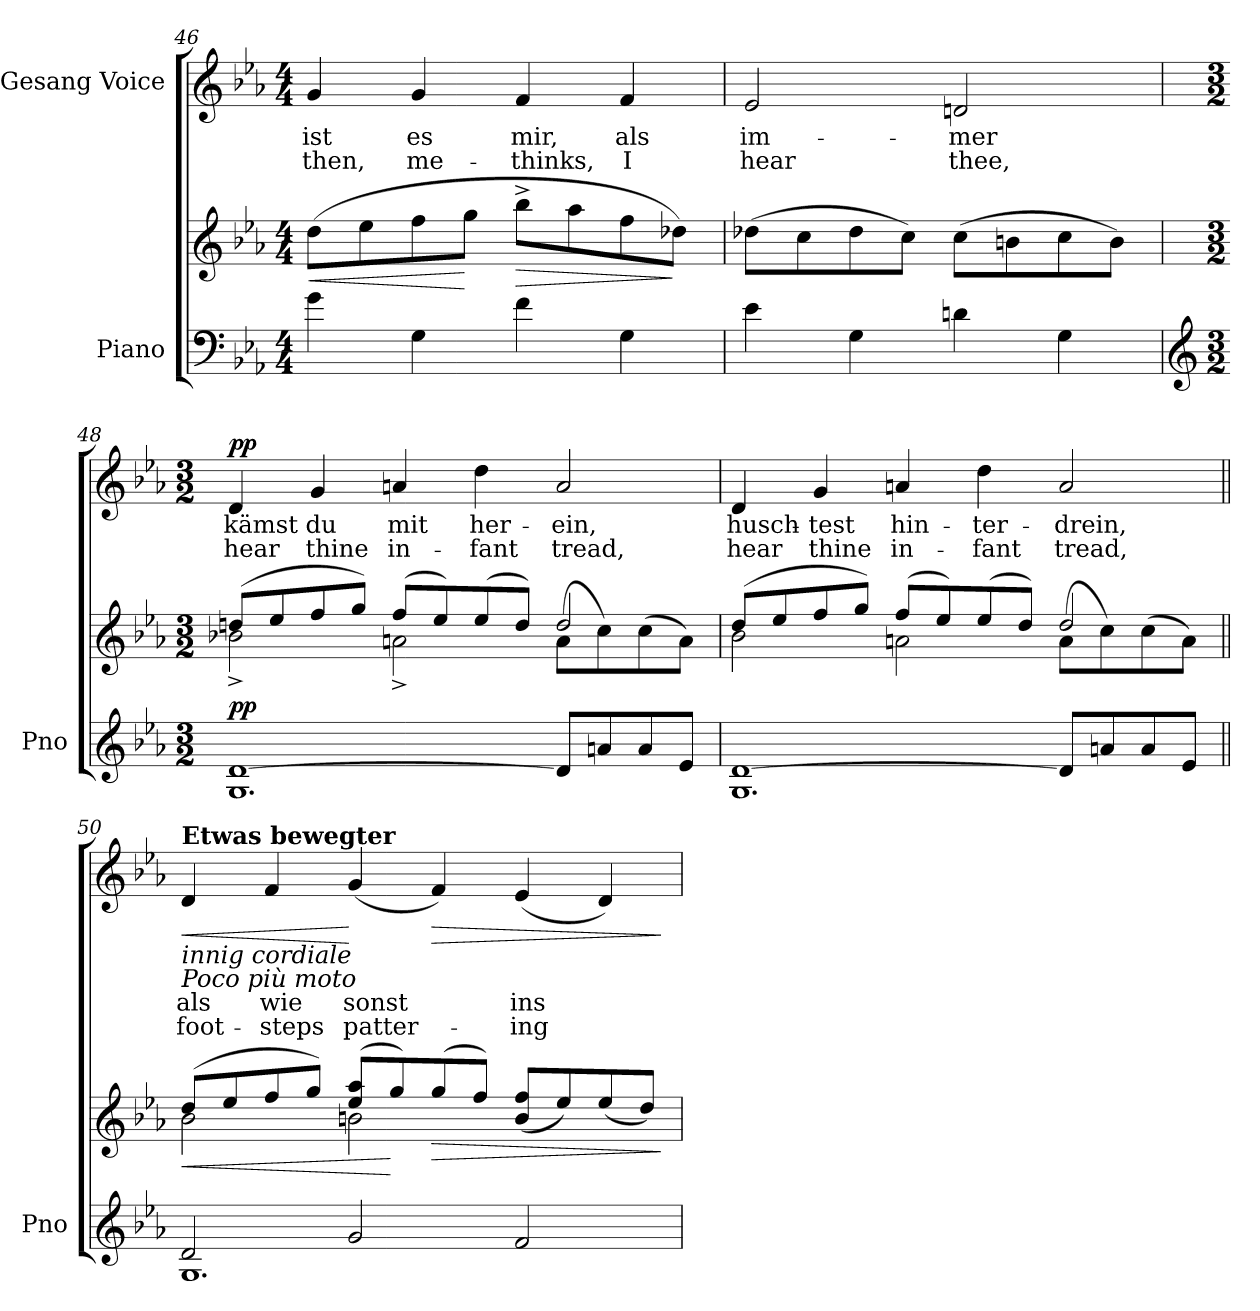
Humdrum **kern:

**kern	**kern	**dynam	**kern	**text	**text	**dynam
*part2	*part2	*part2	*part1	*part1	*part1	*part1
*staff3	*staff2	*staff2/3	*staff1	*staff1	*staff1	*staff1
*I"Piano	*	*	*I"Gesang Voice	*	*	*
*I'Pno	*	*	*	*	*	*
*clefF4	*clefG2	*	*clefG2	*	*	*
*k[b-e-a-]	*k[b-e-a-]	*	*k[b-e-a-]	*	*	*
*M4/4	*M4/4	*	*M4/4	*	*	*
=46	=46	=46	=46	=46	=46	=46
!	!	!LO:HP:b	!	!LO:LY:b	!LO:LY:b	!
4g\	(8dd\L	<	4g/	ist	then,	.
.	8ee-\	.	.	.	.	.
!	!	!	!	!LO:LY:b	!LO:LY:b	!
4G\	8ff\	.	4g/	es	me-	.
.	8gg\J	[	.	.	.	.
!	!	!LO:HP:b	!	!LO:LY:b	!LO:LY:b	!
4f\	8bb-^\L	>	4f/	mir,	-thinks,	.
.	8aa-\	.	.	.	.	.
!	!	!	!	!LO:LY:b	!LO:LY:b	!
4G\	8ff\	.	4f/	als	I	.
.	8dd-X\J)	]	.	.	.	.
!!LO:LB:g=z
=47	=47	=47	=47	=47	=47	=47
!	!	!	!	!LO:LY:b	!LO:LY:b	!
4e-\	(8dd-X\L	.	2e-/	im-	hear	.
.	8cc\	.	.	.	.	.
4G\	8dd-\	.	.	.	.	.
.	8cc\J)	.	.	.	.	.
!	!	!	!	!LO:LY:b	!LO:LY:b	!
4dn\	(8cc\L	.	2dn/	-mer	thee,	.
.	8bn\	.	.	.	.	.
4G\	8cc\	.	.	.	.	.
.	8b\J)	.	.	.	.	.
=48	=48	=48	=48	=48	=48	=48
*clefG2	*	*	*	*	*	*
*M3/2	*M3/2	*	*M3/2	*	*	*
*^	*^	*	*	*	*	*
!	!	!	!	!LO:DY:a=2	!	!LO:LY:b	!LO:LY:b	!LO:DY:a
[1d	1.G	(8ddn/L	2b-X^\	pp	4d/	kämst	hear	pp
.	.	8ee-/	.	.	.	.	.	.
!	!	!	!	!	!	!LO:LY:b	!LO:LY:b	!
.	.	8ff/	.	.	4g/	du	thine	.
.	.	8gg/J)	.	.	.	.	.	.
!	!	!	!	!	!	!LO:LY:b	!LO:LY:b	!
.	.	(8ff/L	2an^\	.	4an/	mit	in-	.
.	.	8ee-/)	.	.	.	.	.	.
!	!	!	!	!	!	!LO:LY:b	!LO:LY:b	!
.	.	(8ee-/	.	.	4dd\	her-	-fant	.
.	.	8dd/J)	.	.	.	.	.	.
!	!	!	!	!	!	!LO:LY:b	!LO:LY:b	!
8d/L]	.	(<8a\L	2dd/	.	2a/	-ein,	tread,	.
8an/	.	8cc\)	.	.	.	.	.	.
8a/	.	(<8cc\	.	.	.	.	.	.
8e-/J	.	8a\J)	.	.	.	.	.	.
!!LO:LB:g=z
=49	=49	=49	=49	=49	=49	=49	=49	=49
!	!	!	!	!	!	!LO:LY:b	!LO:LY:b	!
[1d	1.G	(8dd/L	2b-\	.	4d/	husch-	hear	.
.	.	8ee-/	.	.	.	.	.	.
!	!	!	!	!	!	!LO:LY:b	!LO:LY:b	!
.	.	8ff/	.	.	4g/	-test	thine	.
.	.	8gg/J)	.	.	.	.	.	.
!	!	!	!	!	!	!LO:LY:b	!LO:LY:b	!
.	.	(8ff/L	2an\	.	4an/	hin-	in-	.
.	.	8ee-/)	.	.	.	.	.	.
!	!	!	!	!	!	!LO:LY:b	!LO:LY:b	!
.	.	(8ee-/	.	.	4dd\	-ter-	-fant	.
.	.	8dd/J)	.	.	.	.	.	.
!	!	!	!	!	!	!LO:LY:b	!LO:LY:b	!
8d/L]	.	(<8a\L	2dd/	.	2a/	-drein,	tread,	.
8an/	.	8cc\)	.	.	.	.	.	.
8a/	.	(<8cc\	.	.	.	.	.	.
8e-/J	.	8a\J)	.	.	.	.	.	.
!!LO:LB:g=z
=50||	=50||	=50||	=50||	=50||	=50||	=50||	=50||	=50||
!	!	!	!	!	!LO:TX:a:B:t=Etwas bewegter	!	!	!
!	!	!	!	!	!LO:TX:b:i:t=innig   cordiale	!	!	!
!	!	!	!	!	!LO:TX:b:i:t=Poco più moto	!	!	!
!	!	!	!	!LO:HP:b	!	!LO:LY:b	!LO:LY:b	!LO:HP:b
2d/	1.G	(8dd/L	2b-\	<	4d/	als	foot-	<
.	.	8ee-/	.	.	.	.	.	.
!	!	!	!	!	!	!LO:LY:b	!LO:LY:b	!
.	.	8ff/	.	.	4f/	wie	-steps	.
.	.	8gg/J)	.	.	.	.	.	.
!	!	!	!	!	!	!LO:LY:b	!LO:LY:b	!
2g/	.	(8ee-/ 8aa-/L	2bn\	.	(4g/	sonst	patter-	[
.	.	8gg/)	.	[	.	.	.	.
!	!	!	!	!LO:HP:b	!	!	!	!LO:HP:b
.	.	(8gg/	.	>	4f/)	.	.	>
.	.	8ff/J)	.	.	.	.	.	.
!	!	!	!	!	!	!LO:LY:b	!LO:LY:b	!
2f/	.	(>8b/ 8ff/L	2ryy	.	(4e-/	ins	-ing	.
.	.	8ee-/)	.	.	.	.	.	.
.	.	(>8ee-/	.	.	4d/)	.	.	.
.	.	8dd/J)	.	.	.	.	.	.
*v	*v	*	*	*	*	*	*	*
*	*v	*v	*	*	*	*	*
.	.	]	.	.	.	]
=	=	=	=	=	=	=
*-	*-	*-	*-	*-	*-	*-
